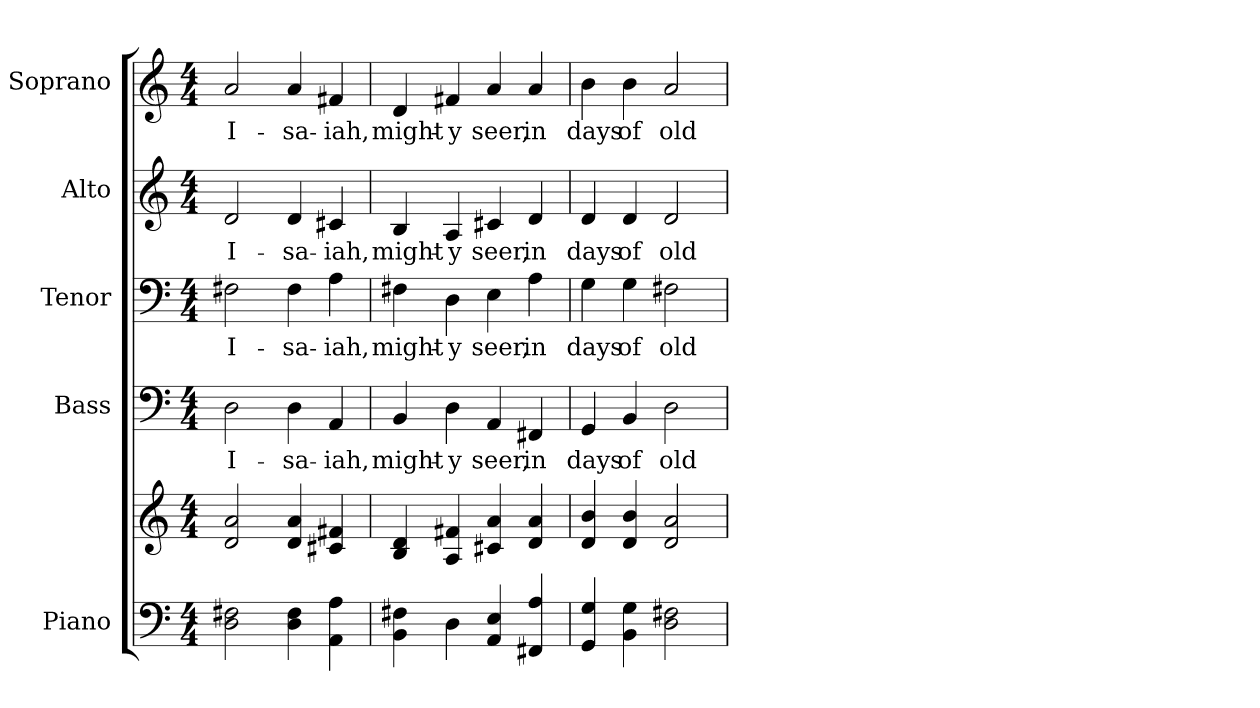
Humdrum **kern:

**kern	**kern	**kern	**text	**kern	**text	**kern	**text	**kern	**text
*part5	*part5	*part4	*part4	*part3	*part3	*part2	*part2	*part1	*part1
*staff6	*staff5	*staff4	*staff4	*staff3	*staff3	*staff2	*staff2	*staff1	*staff1
*I"Piano	*	*I"Bass	*	*I"Tenor	*	*I"Alto	*	*I"Soprano	*
*I'Pno.	*	*I'B.	*	*I'T.	*	*I'A.	*	*I'S.	*
!!LO:PB:g=z
*clefF4	*clefG2	*clefF4	*	*clefF4	*	*clefG2	*	*clefG2	*
*k[]	*k[]	*k[]	*	*k[]	*	*k[]	*	*k[]	*
*C:	*C:	*C:	*	*C:	*	*C:	*	*C:	*
*M4/4	*M4/4	*M4/4	*	*M4/4	*	*M4/4	*	*M4/4	*
*MM135	*MM135	*MM135	*	*MM135	*	*MM135	*	*MM135	*
=1	=1	=1	=1	=1	=1	=1	=1	=1	=1
!	!	!	!LO:LY:b:color=#000000	!	!	!	!	!	!
!	!	!	!	!	!LO:LY:b:color=#000000	!	!	!	!
!	!	!	!	!	!	!	!LO:LY:b:color=#000000	!	!
!	!	!	!	!	!	!	!	!	!LO:LY:b:color=#000000
2Di\ 2F#Xi	2di/ 2ai	2Di\	I-	2F#Xi\	I-	2di/	I-	2ai/	I-
!	!	!	!LO:LY:b:color=#000000	!	!	!	!	!	!
!	!	!	!	!	!LO:LY:b:color=#000000	!	!	!	!
!	!	!	!	!	!	!	!LO:LY:b:color=#000000	!	!
!	!	!	!	!	!	!	!	!	!LO:LY:b:color=#000000
4Di\ 4F#i	4di/ 4ai	4Di\	-sa-	4F#i\	-sa-	4di/	-sa-	4ai/	-sa-
!	!	!	!LO:LY:b:color=#000000	!	!	!	!	!	!
!	!	!	!	!	!LO:LY:b:color=#000000	!	!	!	!
!	!	!	!	!	!	!	!LO:LY:b:color=#000000	!	!
!	!	!	!	!	!	!	!	!	!LO:LY:b:color=#000000
4AAi\ 4Ai	4c#Xi/ 4f#Xi	4AAi/	-iah,	4Ai\	-iah,	4c#Xi/	-iah,	4f#Xi/	-iah,
=2	=2	=2	=2	=2	=2	=2	=2	=2	=2
!	!	!	!LO:LY:b:color=#000000	!	!	!	!	!	!
!	!	!	!	!	!LO:LY:b:color=#000000	!	!	!	!
!	!	!	!	!	!	!	!LO:LY:b:color=#000000	!	!
!	!	!	!	!	!	!	!	!	!LO:LY:b:color=#000000
4BBi\ 4F#Xi	4Bi/ 4di	4BBi/	might-	4F#Xi\	might-	4Bi/	might-	4di/	might-
!	!	!	!LO:LY:b:color=#000000	!	!	!	!	!	!
!	!	!	!	!	!LO:LY:b:color=#000000	!	!	!	!
!	!	!	!	!	!	!	!LO:LY:b:color=#000000	!	!
!	!	!	!	!	!	!	!	!	!LO:LY:b:color=#000000
4Di\	4Ai/ 4f#Xi	4Di\	-y	4Di\	-y	4Ai/	-y	4f#Xi/	-y
!	!	!	!LO:LY:b:color=#000000	!	!	!	!	!	!
!	!	!	!	!	!LO:LY:b:color=#000000	!	!	!	!
!	!	!	!	!	!	!	!LO:LY:b:color=#000000	!	!
!	!	!	!	!	!	!	!	!	!LO:LY:b:color=#000000
4AAi/ 4Ei	4c#Xi/ 4ai	4AAi/	seer,	4Ei\	seer,	4c#Xi/	seer,	4ai/	seer,
!	!	!	!LO:LY:b:color=#000000	!	!	!	!	!	!
!	!	!	!	!	!LO:LY:b:color=#000000	!	!	!	!
!	!	!	!	!	!	!	!LO:LY:b:color=#000000	!	!
!	!	!	!	!	!	!	!	!	!LO:LY:b:color=#000000
4FF#Xi/ 4Ai	4di/ 4ai	4FF#Xi/	in	4Ai\	in	4di/	in	4ai/	in
=3	=3	=3	=3	=3	=3	=3	=3	=3	=3
!	!	!	!LO:LY:b:color=#000000	!	!	!	!	!	!
!	!	!	!	!	!LO:LY:b:color=#000000	!	!	!	!
!	!	!	!	!	!	!	!LO:LY:b:color=#000000	!	!
!	!	!	!	!	!	!	!	!	!LO:LY:b:color=#000000
4GGi/ 4Gi	4di/ 4bi	4GGi/	days	4Gi\	days	4di/	days	4bi\	days
!	!	!	!LO:LY:b:color=#000000	!	!	!	!	!	!
!	!	!	!	!	!LO:LY:b:color=#000000	!	!	!	!
!	!	!	!	!	!	!	!LO:LY:b:color=#000000	!	!
!	!	!	!	!	!	!	!	!	!LO:LY:b:color=#000000
4BBi\ 4Gi	4di/ 4bi	4BBi/	of	4Gi\	of	4di/	of	4bi\	of
!	!	!	!LO:LY:b:color=#000000	!	!	!	!	!	!
!	!	!	!	!	!LO:LY:b:color=#000000	!	!	!	!
!	!	!	!	!	!	!	!LO:LY:b:color=#000000	!	!
!	!	!	!	!	!	!	!	!	!LO:LY:b:color=#000000
2Di\ 2F#Xi	2di/ 2ai	2Di\	old	2F#Xi\	old	2di/	old	2ai/	old
=	=	=	=	=	=	=	=	=	=
*-	*-	*-	*-	*-	*-	*-	*-	*-	*-
